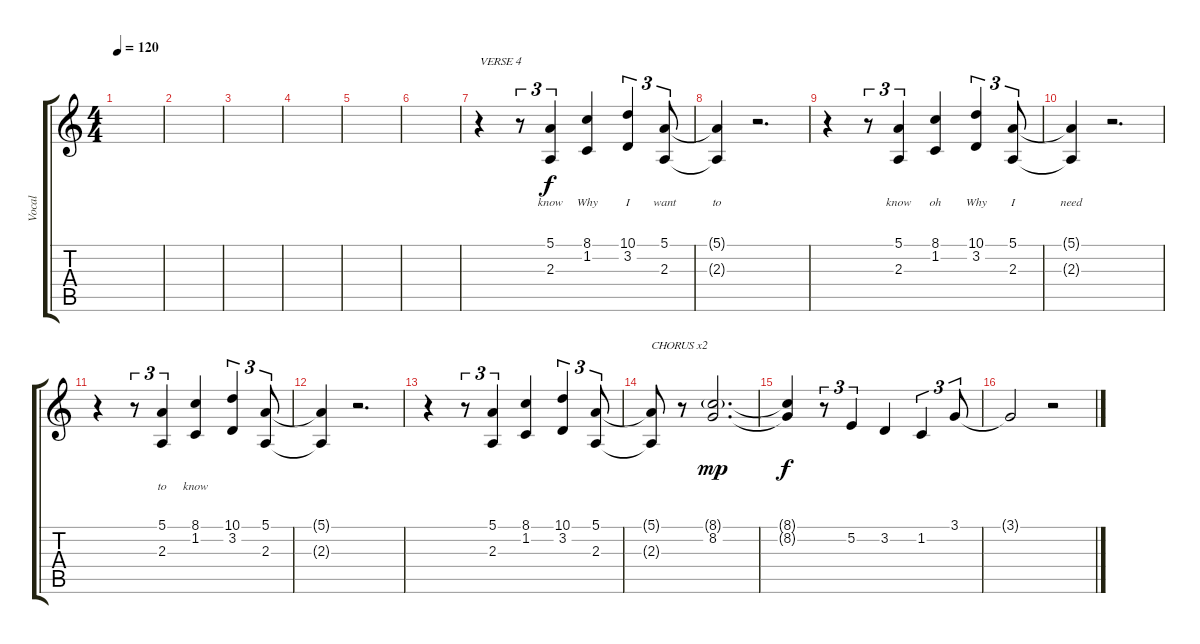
\track ("Vocal" "Vocal") {instrument acousticgrandpiano}
\staff {score tabs}
\tuning (E4 B3 G3 D3 A2 E2) {hide}
\ts (4 4)
\tempo 120
\clef g2
\ks c
|
|
|
|
|
|
r.4{txt "VERSE 4"} r.8{tu (3 2)} (5.1 2.3).4{tu (3 2) lyrics (0 "know") lyrics (1 "") lyrics (2 "") lyrics (3 "") lyrics (4 "")} (8.1 1.2).4{lyrics (0 "Why") lyrics (1 "") lyrics (2 "") lyrics (3 "") lyrics (4 "")} (10.1 3.2).4{tu (3 2) lyrics (0 "I") lyrics (1 "") lyrics (2 "") lyrics (3 "") lyrics (4 "")} (5.1 2.3).8{tu (3 2) lyrics (0 "want") lyrics (1 "") lyrics (2 "") lyrics (3 "") lyrics (4 "")} |
(5.1{t} 2.3{t}).4{lyrics (0 "to") lyrics (1 "") lyrics (2 "") lyrics (3 "") lyrics (4 "")} r.2{d} |
r.4 r.8{tu (3 2)} (5.1 2.3).4{tu (3 2) lyrics (0 "know") lyrics (1 "") lyrics (2 "") lyrics (3 "") lyrics (4 "")} (8.1 1.2).4{lyrics (0 "oh") lyrics (1 "") lyrics (2 "") lyrics (3 "") lyrics (4 "")} (10.1 3.2).4{tu (3 2) lyrics (0 "Why") lyrics (1 "") lyrics (2 "") lyrics (3 "") lyrics (4 "")} (5.1 2.3).8{tu (3 2) lyrics (0 "I") lyrics (1 "") lyrics (2 "") lyrics (3 "") lyrics (4 "")} |
(5.1{t} 2.3{t}).4{lyrics (0 "need") lyrics (1 "") lyrics (2 "") lyrics (3 "") lyrics (4 "")} r.2{d} |
r.4 r.8{tu (3 2)} (5.1 2.3).4{tu (3 2) lyrics (0 "to") lyrics (1 "") lyrics (2 "") lyrics (3 "") lyrics (4 "")} (8.1 1.2).4{lyrics (0 "know") lyrics (1 "") lyrics (2 "") lyrics (3 "") lyrics (4 "")} (10.1 3.2).4{tu (3 2)} (5.1 2.3).8{tu (3 2)} |
(5.1{t} 2.3{t}).4 r.2{d} |
r.4 r.8{tu (3 2)} (5.1 2.3).4{tu (3 2)} (8.1 1.2).4 (10.1 3.2).4{tu (3 2)} (5.1 2.3).8{tu (3 2)} |
(5.1{t} 2.3{t}).8{txt "CHORUS x2"} r.8 (8.1{g} 8.2).2{d dy mp} |
(8.1{t} 8.2{t}).4{dy f} r.8{tu (3 2)} 5.2.4{tu (3 2)} 3.2.4 1.2.4{tu (3 2)} 3.1.8{tu (3 2)} |
3.1{t}.2 r.2
